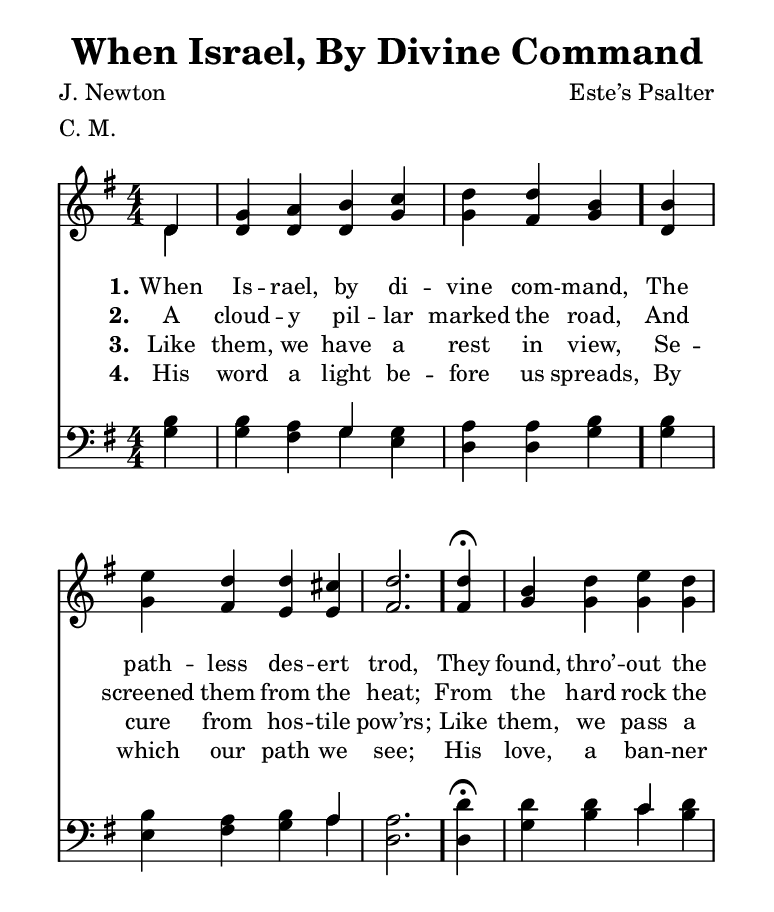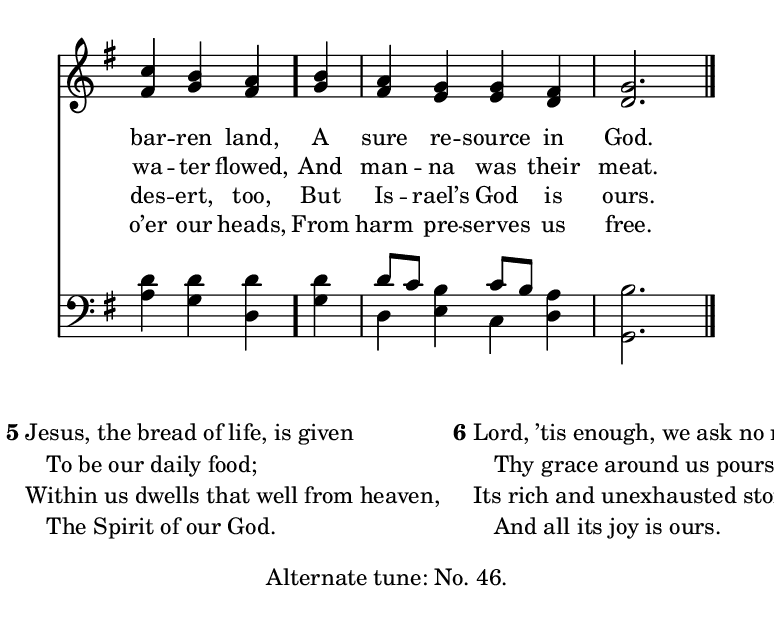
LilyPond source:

\include "common/global.ily"
\paper {
  \include "common/paper.ily"
  ragged-bottom = ##t
}

\header{
  hymnnumber = "286"
  title = "When Israel, By Divine Command"
  tunename = "Dumferline"
  meter = "C. M."
  poet = "J. Newton"
  composer = "Este’s Psalter"
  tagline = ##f
}

ta = { \tempo 4=80 }
tb = { \tempo 4=40 }

global = {
  \include "common/overrides.ily"
  \override Staff.TimeSignature.style = #'numbered
  \time 4/4
  \override Score.MetronomeMark.transparent = ##t % hide all fermata changes too
  \ta
  \key g \major
  \partial 4
  \autoBeamOff
}

notesSoprano = {
\global
\relative c' {

  d4 | g a b c | d d b
  b4 | e d d cis | d2.
  \tb d4\fermata \ta | b d e d | c b a
  b4 | a g g fis | g2.

  \bar "|."

}
}

notesAlto = {
\global
\relative e' {

  d4 | d d d g | g fis g
  d4 | g fis e e | fis2.
  fis4 | g g g g | fis g fis
  g4 | fis e e d | d2.

}
}

notesTenor = {
\global
\relative a {

  b4 | b a g g | a a b
  b4 | b a b a | a2.
  d4 | d d c d | d d d
  d4 | d8[ c] b4 c8[ b] a4 | b2.

}
}

notesBass = {
\global
\relative f {

  g4 | g fis g e | d d g
  g | e fis g a | d,2.
  d4\fermata | g b c b | a g d
  g4 | d e c d | g,2.

}
}

wordsA = \lyricmode {
\set stanza = "1."

When Is -- rael, by di -- vine com -- mand, \bar "."
The path -- less des -- ert trod, \bar "."
They found, thro’ -- out the bar -- ren land, \bar "."
A sure re -- source in God. \bar "."

}

wordsB = \lyricmode {
\set stanza = "2."

A cloud -- y pil -- lar marked the road,
And screened them from the heat;
From the hard rock the wa -- ter flowed,
And man -- na was their meat.

}

wordsC = \lyricmode {
\set stanza = "3."

Like them, we have a rest in view,
Se -- cure from hos -- tile pow’rs;
Like them, we pass a des -- ert, too,
But Is -- rael’s God is ours.

}

wordsD = \lyricmode {
\set stanza = "4."

His word a light be -- fore us spreads,
By which our path we see;
His love, a ban -- ner o’er our heads,
From harm pre -- serves us free.

}

wordsE = \markuplist {

\line { Jesus, the bread of life, is given }
\line { { \hspace #2 } To be our daily food; }
\line { Within us dwells that well from heaven, }
\line { { \hspace #2 } The Spirit of our God. }

}

wordsF = \markuplist {

\line { Lord, ’tis enough, we ask no more; }
\line { { \hspace #2 } Thy grace around us pours }
\line { Its rich and unexhausted store, }
\line { { \hspace #2 } And all its joy is ours. }

}

\score {
  \context ChoirStaff <<
    \context Staff = upper <<
      \set Staff.autoBeaming = ##f
      \set ChoirStaff.systemStartDelimiter = #'SystemStartBar
      \set ChoirStaff.printPartCombineTexts = ##f
      \partcombine #'(2 . 9) \notesSoprano \notesAlto
      \context NullVoice = sopranos { \voiceOne << \notesSoprano >> }
      \context NullVoice = altos { \voiceTwo << \notesAlto >> }
      \context Lyrics = one   \lyricsto sopranos \wordsA
      \context Lyrics = two   \lyricsto sopranos \wordsB
      \context Lyrics = three \lyricsto sopranos \wordsC
      \context Lyrics = four  \lyricsto sopranos \wordsD
    >>
    \context Staff = men <<
      \clef bass
      \set ChoirStaff.printPartCombineTexts = ##f
      \partcombine #'(2 . 9) \notesTenor \notesBass
      \context NullVoice = tenors { \voiceOne << \notesTenor >> }
      \context NullVoice = basses { \voiceTwo << \notesBass >> }
    >>
  >>
  \layout {
    \include "common/layout.ily"
  }
  \midi{
    \include "common/midi.ily"
  }
}

\noPageBreak

\markup { \fill-line {
  \hspace #0.1
  \line{ \bold 5 \column { \wordsE } }
  \hspace #0.1
  \line{ \bold 6 \column { \wordsF } }
  \hspace #0.1
} }

\noPageBreak \markup { \vspace #2 \fill-line { \raise #2 \line { Alternate tune: No. 46. } } }

\version "2.19.49"  % necessary for upgrading to future LilyPond versions.

% vi:set et ts=2 sw=2 ai nocindent syntax=lilypond:
